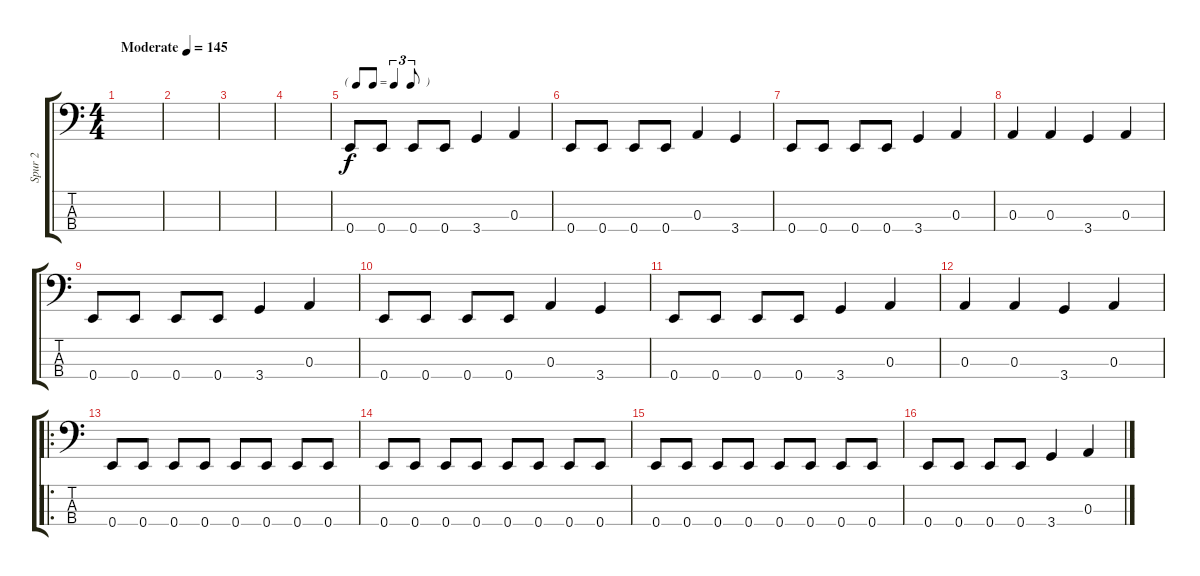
\track ("Spur 2" "Spur 2") {instrument electricbassfinger}
\staff {score tabs}
\tuning (G2 D2 A1 E1) {hide}
\ts (4 4)
\tempo (145 "Moderate")
\clef f4
\ks c
|
|
|
|
\tf triplet8th
0.4.8 0.4.8 0.4.8 0.4.8 3.4.4 0.3.4 |
0.4.8 0.4.8 0.4.8 0.4.8 0.3.4 3.4.4 |
0.4.8 0.4.8 0.4.8 0.4.8 3.4.4 0.3.4 |
0.3.4 0.3.4 3.4.4 0.3.4 |
0.4.8 0.4.8 0.4.8 0.4.8 3.4.4 0.3.4 |
0.4.8 0.4.8 0.4.8 0.4.8 0.3.4 3.4.4 |
0.4.8 0.4.8 0.4.8 0.4.8 3.4.4 0.3.4 |
0.3.4 0.3.4 3.4.4 0.3.4 |
\ro
0.4.8 0.4.8 0.4.8 0.4.8 0.4.8 0.4.8 0.4.8 0.4.8 |
0.4.8 0.4.8 0.4.8 0.4.8 0.4.8 0.4.8 0.4.8 0.4.8 |
0.4.8 0.4.8 0.4.8 0.4.8 0.4.8 0.4.8 0.4.8 0.4.8 |
0.4.8 0.4.8 0.4.8 0.4.8 3.4.4 0.3.4
